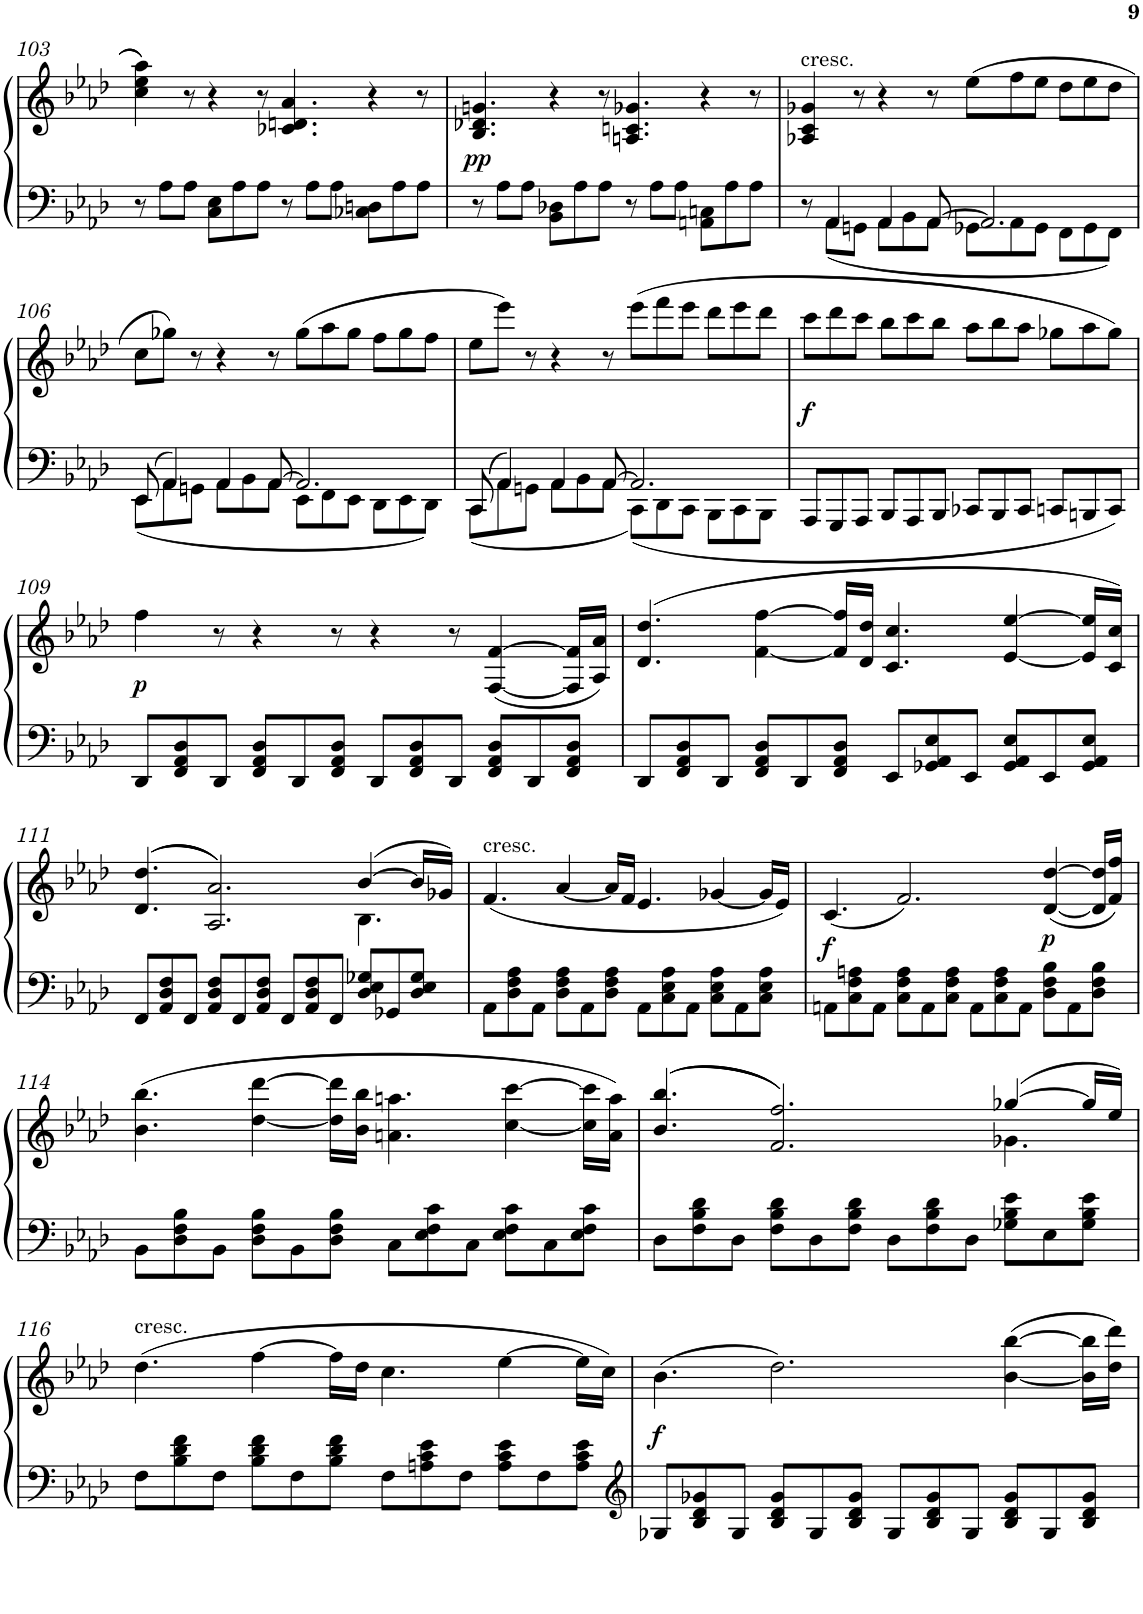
**kern	**kern	**dynam
*part1	*part1	*part1
*staff2	*staff1	*staff1/2
*I"Piano	*	*
*I'Pno	*	*
!!LO:PB:g=z
*clefF4	*clefG2	*
*k[b-e-a-d-]	*k[b-e-a-d-]	*
*A-:	*A-:	*
*M12/8	*M12/8	*
=103	=103	=103
8r	4cc\ 4ee-\ 4aa-\	.
8A-\L	.	.
8A-\J	8r	.
8C\ 8E-\L	4r	.
8A-\	.	.
8A-\J	8r	.
8r	4.c-X/ 4.dn/ 4.a-/	.
8A-\L	.	.
8A-\J	.	.
8C-X\ 8Dn\L	4r	.
8A-\	.	.
8A-\J	8r	.
=104	=104	=104
!	!	!LO:DY:b
8r	4.B-/ 4.d-X/ 4.gn/	pp
8A-\L	.	.
8A-\J	.	.
8BB-\ 8D-X\L	4r	.
8A-\	.	.
8A-\J	8r	.
8r	4.An/ 4.cn/ 4.g-X/	.
8A-\L	.	.
8A-\J	.	.
8AAn\ 8Cn\L	4r	.
8A-\	.	.
8A-\J	8r	.
=105	=105	=105
*^	*	*
!	!	!LO:TX:a:t=cresc.	!
8r	8ryy	4A-X/ 4c/ 4g-X/	.
4AA-/	8AA-\L	.	.
.	8GGn\J	8r	.
4AA-/	8AA-\L	4r	.
.	8BB-\	.	.
[8AA-/	8AA-\J	8r	.
2.AA-/]	8GG-X\L	(>8ee-\L	.
.	8AA-\	8ff\	.
.	8GG-\J	8ee-\J	.
.	8FF\L	8dd-\L	.
.	8GG-\	8ee-\	.
.	8FF\J	8dd-\J	.
!!LO:LB:g=z
=106	=106	=106	=106
8EE-/	8EE-\L	8cc\L	.
4AA-/	8AA-\	8gg-X\J)	.
.	8GGn\J	8r	.
4AA-/	8AA-\L	4r	.
.	8BB-\	.	.
[8AA-/	8AA-\J	8r	.
2.AA-/]	8EE-\L	(>8gg-\L	.
.	8FF\	8aa-\	.
.	8EE-\J	8gg-\J	.
.	8DD-\L	8ff\L	.
.	8EE-\	8gg-\	.
.	8DD-\J	8ff\J	.
=107	=107	=107	=107
8CC/	8CC\L	8ee-\L	.
4AA-/	8AA-\	8eee-\J)	.
.	8GGn\J	8r	.
4AA-/	8AA-\L	4r	.
.	8BB-\	.	.
[8AA-/	8AA-\J	8r	.
2.AA-/]	8CC\L	(>8eee-\L	.
.	8DD-\	8fff\	.
.	8CC\J	8eee-\J	.
.	8BBB-\L	8ddd-\L	.
.	8CC\	8eee-\	.
.	8BBB-\J	8ddd-\J	.
=108	=108	=108	=108
!	!	!	!LO:DY:b
*v	*v	*	*
8AAA-/L	8ccc\L	f
8GGG/	8ddd-\	.
8AAA-/J	8ccc\J	.
8BBB-/L	8bb-\L	.
8AAA-/	8ccc\	.
8BBB-/J	8bb-\J	.
8CC-X/L	8aa-\L	.
8BBB-/	8bb-\	.
8CC-/J	8aa-\J	.
8CCn/L	8gg-X\L	.
8BBBn/	8aa-\	.
8CC/J	8gg-\J)	.
!!LO:LB:g=z
=109	=109	=109
!	!	!LO:DY:b
8DD-/L	4ff\	p
8FF/ 8AA-/ 8D-/	.	.
8DD-/J	8r	.
8FF/ 8AA-/ 8D-/L	4r	.
8DD-/	.	.
8FF/ 8AA-/ 8D-/J	8r	.
8DD-/L	4r	.
8FF/ 8AA-/ 8D-/	.	.
8DD-/J	8r	.
8FF/ 8AA-/ 8D-/L	(<[4F/ [4f/	.
8DD-/	.	.
8FF/ 8AA-/ 8D-/J	16F/] 16f/]LL	.
.	16A-/ 16a-/JJ)	.
=110	=110	=110
8DD-/L	(>4.d-/ 4.dd-/	.
8FF/ 8AA-/ 8D-/	.	.
8DD-/J	.	.
8FF/ 8AA-/ 8D-/L	[4f\ [4ff\	.
8DD-/	.	.
8FF/ 8AA-/ 8D-/J	16f/] 16ff/]LL	.
.	16d-/ 16dd-/JJ	.
8EE-/L	4.c/ 4.cc/	.
8GG-X/ 8AA-/ 8E-/	.	.
8EE-/J	.	.
8GG-/ 8AA-/ 8E-/L	[4e-/ [4ee-/	.
8EE-/	.	.
8GG-/ 8AA-/ 8E-/J	16e-/] 16ee-/]LL	.
.	16c/ 16cc/JJ)	.
!!LO:LB:g=z
=111	=111	=111
*	*^	*
8FF/L	(>(>4.d-/ 4.dd-/	8ryy	.
*	*v	*v	*
8AA-/ 8D-/ 8F/	.	.
8FF/J	.	.
8AA-/ 8D-/ 8F/L	2.A-/ 2.a-/))	.
8FF/	.	.
8AA-/ 8D-/ 8F/J	.	.
8FF/L	.	.
8AA-/ 8D-/ 8F/	.	.
8FF/J	.	.
*	*^	*
8D-/ 8E-/ 8G-X/L	(>[4b-/	4.B-\	.
8GG-X/	.	.	.
8D-/ 8E-/ 8G-/J	16b-/LL]	.	.
.	16g-X/JJ)	.	.
*	*v	*v	*
=112	=112	=112
!	!LO:TX:a:t=cresc.	!
8AA-\L	(<4.f/	.
8D-\ 8F\ 8A-\	.	.
8AA-\J	.	.
8D-\ 8F\ 8A-\L	[4a-/	.
8AA-\	.	.
8D-\ 8F\ 8A-\J	16a-/LL]	.
.	16f/JJ	.
8AA-\L	4.e-/	.
8C\ 8E-\ 8A-\	.	.
8AA-\J	.	.
8C\ 8E-\ 8A-\L	[4g-X/	.
8AA-\	.	.
8C\ 8E-\ 8A-\J	16g-/LL]	.
.	16e-/JJ)	.
=113	=113	=113
!	!	!LO:DY:b
8AAn\L	(<4.c/	f
8C\ 8F\ 8An\	.	.
8AA\J	.	.
8C\ 8F\ 8A\L	2.f/)	.
8AA\	.	.
8C\ 8F\ 8A\J	.	.
8AA\L	.	.
8C\ 8F\ 8A\	.	.
8AA\J	.	.
!	!	!LO:DY:b
8D-\ 8F\ 8B-\L	(<[4d-/ [4dd-/	p
8AA\	.	.
8D-\ 8F\ 8B-\J	16d-/] 16dd-/]LL	.
.	16f/ 16ff/JJ)	.
!!LO:LB:g=z
=114	=114	=114
8BB-\L	(>4.b-\ 4.bb-\	.
8D-\ 8F\ 8B-\	.	.
8BB-\J	.	.
8D-\ 8F\ 8B-\L	[4dd-\ [4ddd-\	.
8BB-\	.	.
8D-\ 8F\ 8B-\J	16dd-\] 16ddd-\]LL	.
.	16b-\ 16bb-\JJ	.
8C\L	4.an\ 4.aan\	.
8E-\ 8F\ 8c\	.	.
8C\J	.	.
8E-\ 8F\ 8c\L	[4cc\ [4ccc\	.
8C\	.	.
8E-\ 8F\ 8c\J	16cc\] 16ccc\]LL	.
.	16a\ 16aa\JJ)	.
=115	=115	=115
*	*^	*
8D-\L	(>(>4.b-/ 4.bb-/	8ryy	.
*	*v	*v	*
8F\ 8B-\ 8d-\	.	.
8D-\J	.	.
8F\ 8B-\ 8d-\L	2.f/ 2.ff/))	.
8D-\	.	.
8F\ 8B-\ 8d-\J	.	.
8D-\L	.	.
8F\ 8B-\ 8d-\	.	.
8D-\J	.	.
*	*^	*
8G-X\ 8B-\ 8e-\L	(>[4gg-X/	4.g-X\	.
8E-\	.	.	.
8G-\ 8B-\ 8e-\J	16gg-/LL]	.	.
.	16ee-/JJ)	.	.
*	*v	*v	*
!!LO:LB:g=z
=116	=116	=116
!	!LO:TX:a:t=cresc.	!
8F\L	(>4.dd-\	.
8B-\ 8d-\ 8f\	.	.
8F\J	.	.
8B-\ 8d-\ 8f\L	[4ff\	.
8F\	.	.
8B-\ 8d-\ 8f\J	16ff\LL]	.
.	16dd-\JJ	.
8F\L	4.cc\	.
8An\ 8c\ 8e-\	.	.
8F\J	.	.
8A\ 8c\ 8e-\L	[4ee-\	.
8F\	.	.
8A\ 8c\ 8e-\J	16ee-\LL]	.
.	16cc\JJ)	.
=117	=117	=117
*clefG2	*	*
!	!	!LO:DY:b
8G-X/L	(>4.b-\	f
8B-/ 8d-/ 8g-X/	.	.
8G-/J	.	.
8B-/ 8d-/ 8g-/L	2.dd-\)	.
8G-/	.	.
8B-/ 8d-/ 8g-/J	.	.
8G-/L	.	.
8B-/ 8d-/ 8g-/	.	.
8G-/J	.	.
8B-/ 8d-/ 8g-/L	(>[4b-\ [4bb-\	.
8G-/	.	.
8B-/ 8d-/ 8g-/J	16b-\] 16bb-\]LL	.
.	16dd-\ 16ddd-\JJ)	.
=	=	=
*-	*-	*-
